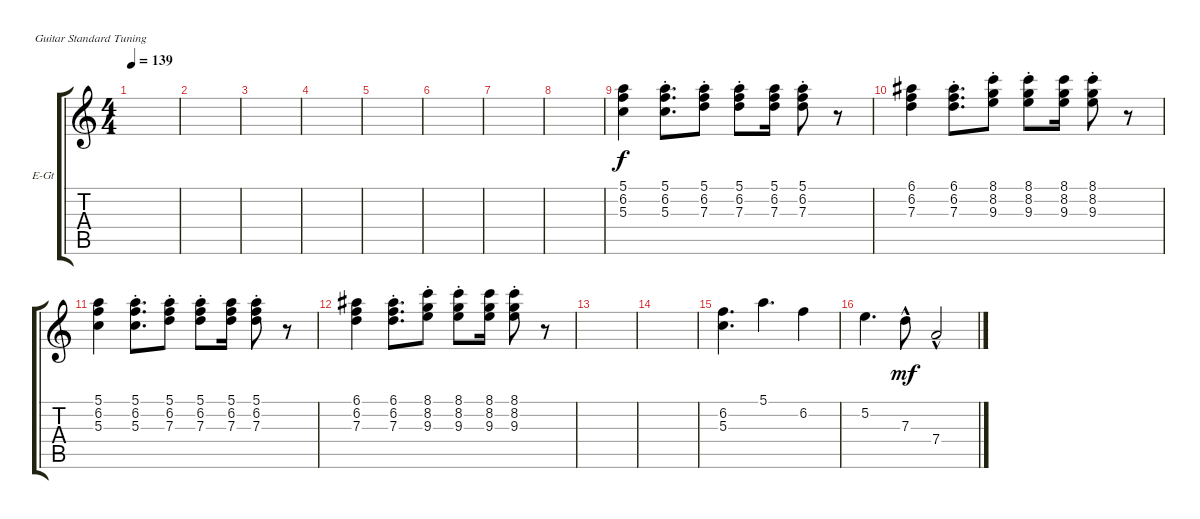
\defaultSystemsLayout 4
\bracketExtendMode groupsimilarinstruments
\firstSystemTrackNameOrientation horizontal
\otherSystemsTrackNameOrientation horizontal
\track ("Electric Clean Guitar 1" "E-Gt") {instrument electricguitarclean}
\staff {score tabs}
\tuning (E4 B3 G3 D3 A2 E2)
\ts (4 4)
\tempo 139
\clef g2
\ks c
|
|
|
|
|
|
|
|
(5.1 6.2 5.3).4 (5.1{st} 6.2{st} 5.3{st}).8{d} (5.1{st} 6.2 7.3).8 (5.1{st} 6.2 7.3).8 (5.1 6.2 7.3).16 (7.3{st} 6.2{st} 5.1{st}).8 r.8 |
(6.1 6.2 7.3).4 (6.1{st} 6.2{st} 7.3{st}).8{d} (8.1{st} 8.2 9.3).8 (8.1{st} 8.2 9.3).8 (8.1 8.2 9.3).16 (9.3 8.2{st} 8.1{st}).8 r.8 |
(5.1 6.2 5.3).4 (5.1{st} 6.2{st} 5.3{st}).8{d} (5.1{st} 6.2 7.3).8 (5.1{st} 6.2 7.3).8 (5.1 6.2 7.3).16 (7.3 6.2{st} 5.1).8 r.8 |
(6.1 6.2 7.3).4 (6.1{st} 6.2{st} 7.3{st}).8{d} (8.1{st} 8.2 9.3).8 (8.1{st} 8.2 9.3).8 (8.1 8.2 9.3).16 (9.3 8.2{st} 8.1{st}).8 r.8 |
|
|
(5.3 6.2).4{d dy f} 5.1.4{d} 6.2.4 |
5.2.4{d} 7.3{hac}.8{dy mf} 7.4{hac}.2
